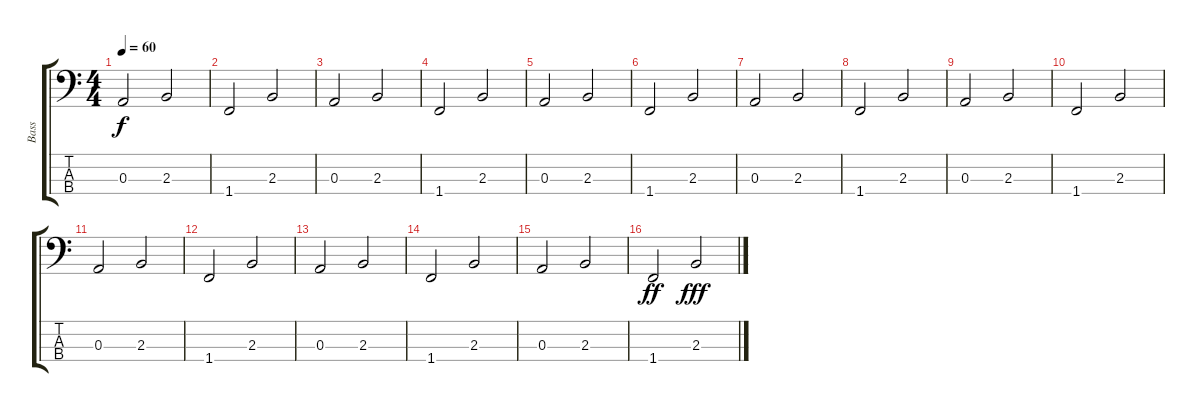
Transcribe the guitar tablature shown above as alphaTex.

\track ("Bass" "Bass") {instrument fretlessbass}
\staff {score tabs}
\tuning (G2 D2 A1 E1) {hide}
\ts (4 4)
\tempo 60
\clef f4
\ks c
0.3.2{dy f} 2.3.2 |
1.4.2 2.3.2 |
0.3.2 2.3.2 |
1.4.2 2.3.2 |
0.3.2 2.3.2 |
1.4.2 2.3.2 |
0.3.2 2.3.2 |
1.4.2 2.3.2 |
0.3.2 2.3.2 |
1.4.2 2.3.2 |
0.3.2 2.3.2 |
1.4.2 2.3.2 |
0.3.2 2.3.2 |
1.4.2 2.3.2 |
0.3.2 2.3.2 |
1.4.2{dy ff} 2.3.2{dy fff}
